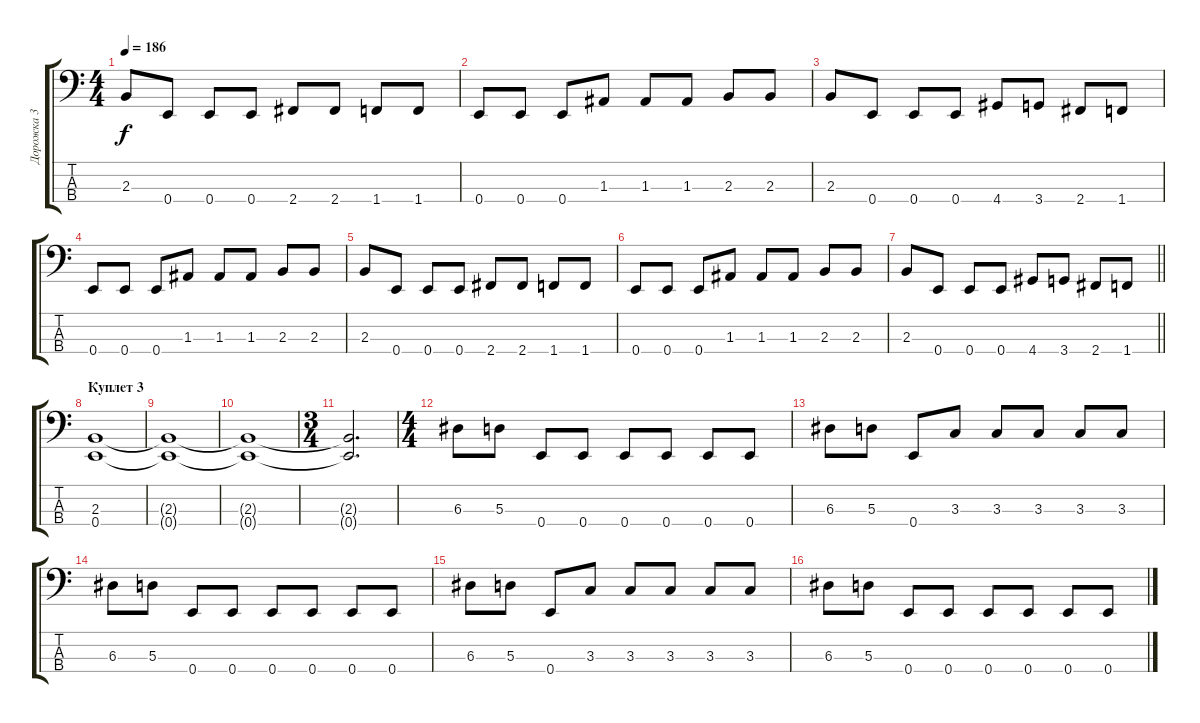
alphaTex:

\track ("Дорожка 3" "Дорожка 3") {instrument electricbasspick}
\staff {score tabs}
\tuning (G2 D2 A1 E1) {hide}
\ts (4 4)
\tempo 186
\clef f4
\ks c
2.3.8{dy f} 0.4.8 0.4.8 0.4.8 2.4.8 2.4.8 1.4.8 1.4.8 |
0.4.8 0.4.8 0.4.8 1.3.8 1.3.8 1.3.8 2.3.8 2.3.8 |
2.3.8 0.4.8 0.4.8 0.4.8 4.4.8 3.4.8 2.4.8 1.4.8 |
0.4.8 0.4.8 0.4.8 1.3.8 1.3.8 1.3.8 2.3.8 2.3.8 |
2.3.8 0.4.8 0.4.8 0.4.8 2.4.8 2.4.8 1.4.8 1.4.8 |
0.4.8 0.4.8 0.4.8 1.3.8 1.3.8 1.3.8 2.3.8 2.3.8 |
\barLineRight lightlight
2.3.8 0.4.8 0.4.8 0.4.8 4.4.8 3.4.8 2.4.8 1.4.8 |
\section ("" "Куплет 3")
(2.3 0.4).1 |
(2.3{t} 0.4{t}).1 |
(2.3{t} 0.4{t}).1 |
\ts (3 4)
(2.3{t} 0.4{t}).2{d} |
\ts (4 4)
6.3.8 5.3.8 0.4.8 0.4.8 0.4.8 0.4.8 0.4.8 0.4.8 |
6.3.8 5.3.8 0.4.8 3.3.8 3.3.8 3.3.8 3.3.8 3.3.8 |
6.3.8 5.3.8 0.4.8 0.4.8 0.4.8 0.4.8 0.4.8 0.4.8 |
6.3.8 5.3.8 0.4.8 3.3.8 3.3.8 3.3.8 3.3.8 3.3.8 |
6.3.8 5.3.8 0.4.8 0.4.8 0.4.8 0.4.8 0.4.8 0.4.8
